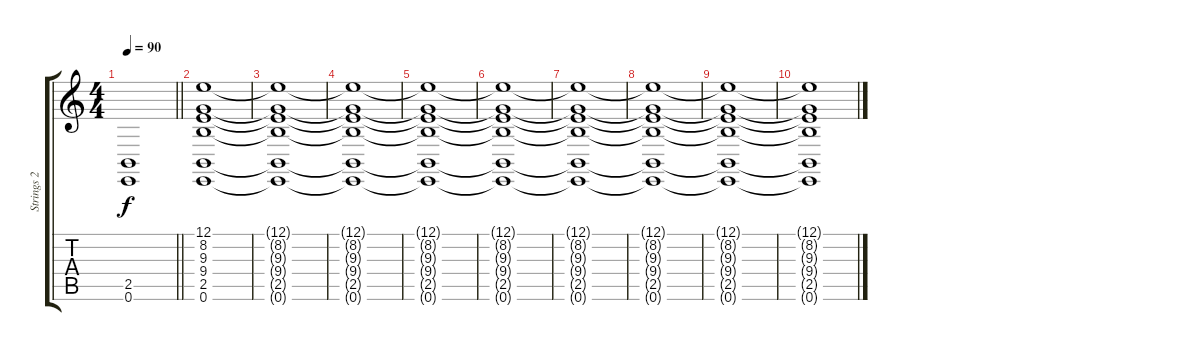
\track ("Strings 2" "Strings 2") {instrument synthstrings2}
\staff {score tabs}
\tuning (E4 B3 G3 D3 A2 E2) {hide}
\ts (4 4)
\tempo 90
\clef g2
\barLineRight lightlight
\ks c
(2.5{t} 0.6{t}).1{dy f} |
\section ("" "")
(12.1 8.2 9.3 9.4 2.5 0.6).1 |
(12.1{t} 8.2{t} 9.3{t} 9.4{t} 2.5{t} 0.6{t}).1 |
(12.1{t} 8.2{t} 9.3{t} 9.4{t} 2.5{t} 0.6{t}).1 |
(12.1{t} 8.2{t} 9.3{t} 9.4{t} 2.5{t} 0.6{t}).1 |
(12.1{t} 8.2{t} 9.3{t} 9.4{t} 2.5{t} 0.6{t}).1 |
(12.1{t} 8.2{t} 9.3{t} 9.4{t} 2.5{t} 0.6{t}).1 |
(12.1{t} 8.2{t} 9.3{t} 9.4{t} 2.5{t} 0.6{t}).1 |
(12.1{t} 8.2{t} 9.3{t} 9.4{t} 2.5{t} 0.6{t}).1 |
(12.1{t} 8.2{t} 9.3{t} 9.4{t} 2.5{t} 0.6{t}).1
